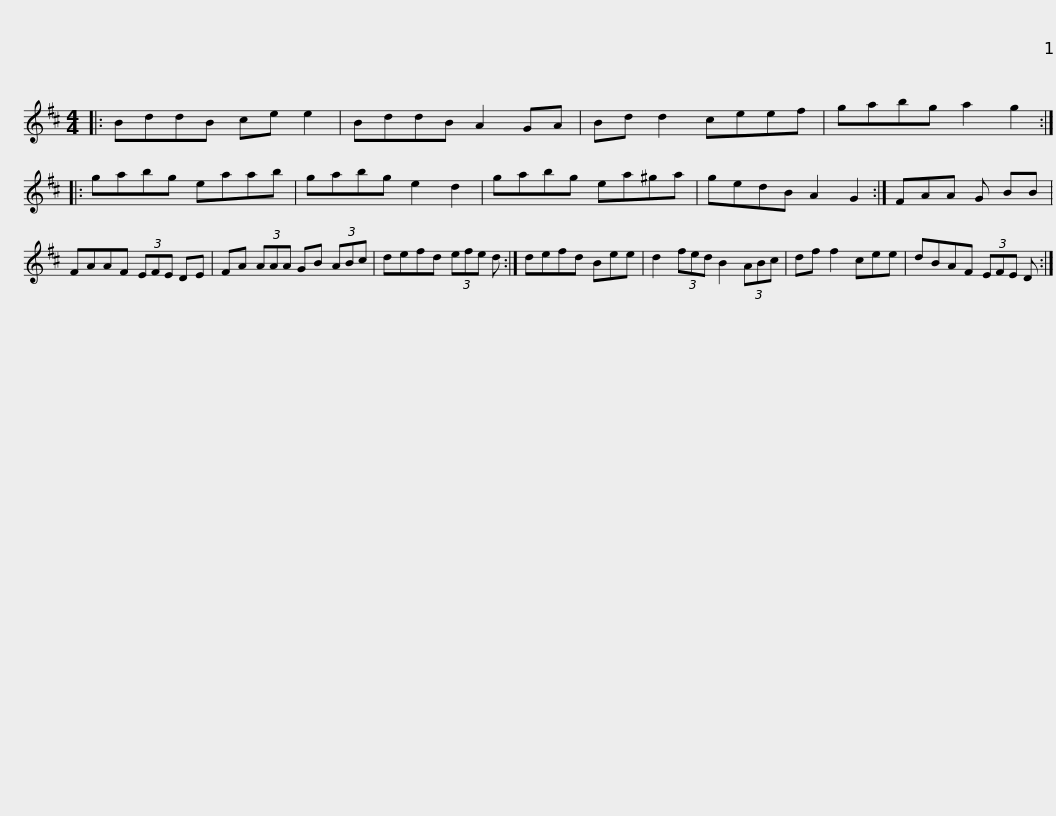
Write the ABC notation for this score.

X:1
L:1/8
M:4/4
I:linebreak $
K:D
V:1 treble
V:1
|: BddB ce e2 | BddB A2 GA | Bd d2 ceef | gabg a2 g2 :: gabg eaab |$ %5
 gabg e2 d2 | gabg ea^ga | gedB A2 G2 :| FAA G BB | FAAF (3EFE DE |$ %10
 FA (3AAA GB (3ABc | defd (3efe d :| defd Bee | d2 (3fed B2 (3ABc | df f2 cee |$ %15
 dBAF (3EFE D :| %16
